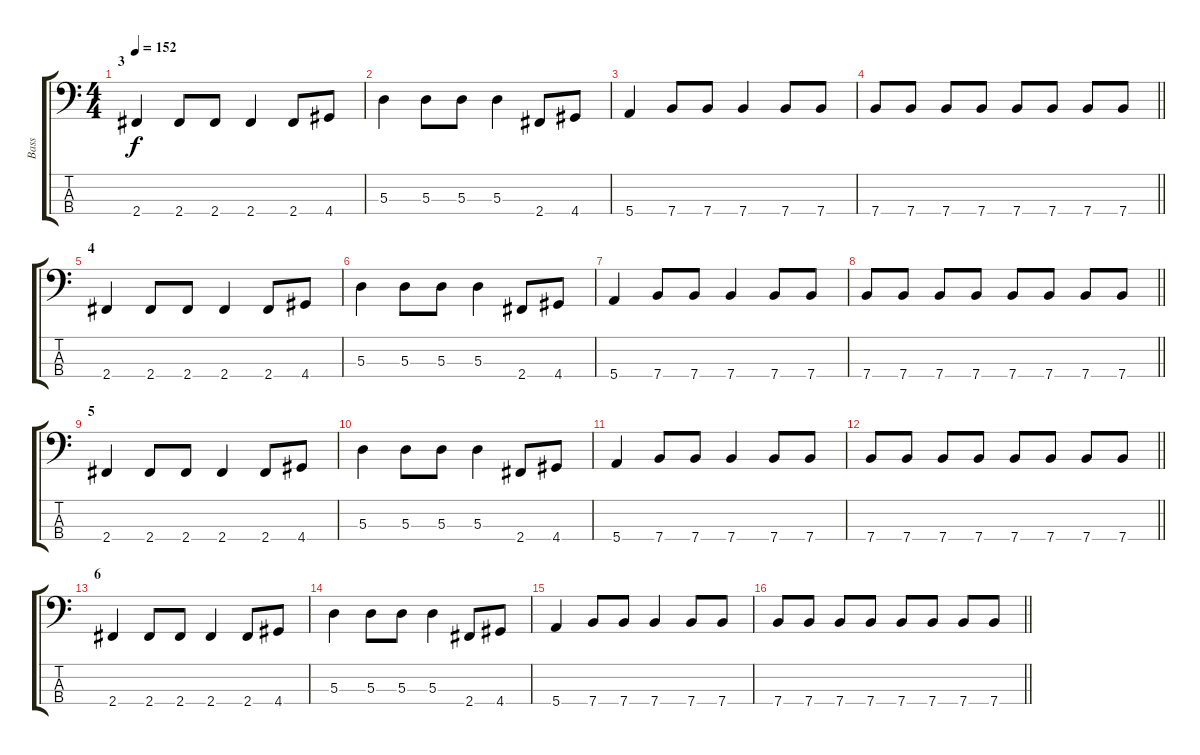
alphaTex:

\track ("Bass" "Bass") {instrument electricbasspick}
\staff {score tabs}
\tuning (G2 D2 A1 E1) {hide}
\ts (4 4)
\section ("" "3")
\tempo 152
\clef f4
\ks c
2.4.4{dy f} 2.4.8 2.4.8 2.4.4 2.4.8 4.4.8 |
5.3.4 5.3.8 5.3.8 5.3.4 2.4.8 4.4.8 |
5.4.4 7.4.8 7.4.8 7.4.4 7.4.8 7.4.8 |
\barLineRight lightlight
7.4.8 7.4.8 7.4.8 7.4.8 7.4.8 7.4.8 7.4.8 7.4.8 |
\section ("" "4")
2.4.4 2.4.8 2.4.8 2.4.4 2.4.8 4.4.8 |
5.3.4 5.3.8 5.3.8 5.3.4 2.4.8 4.4.8 |
5.4.4 7.4.8 7.4.8 7.4.4 7.4.8 7.4.8 |
\barLineRight lightlight
7.4.8 7.4.8 7.4.8 7.4.8 7.4.8 7.4.8 7.4.8 7.4.8 |
\section ("" "5")
2.4.4 2.4.8 2.4.8 2.4.4 2.4.8 4.4.8 |
5.3.4 5.3.8 5.3.8 5.3.4 2.4.8 4.4.8 |
5.4.4 7.4.8 7.4.8 7.4.4 7.4.8 7.4.8 |
\barLineRight lightlight
7.4.8 7.4.8 7.4.8 7.4.8 7.4.8 7.4.8 7.4.8 7.4.8 |
\section ("" "6")
2.4.4 2.4.8 2.4.8 2.4.4 2.4.8 4.4.8 |
5.3.4 5.3.8 5.3.8 5.3.4 2.4.8 4.4.8 |
5.4.4 7.4.8 7.4.8 7.4.4 7.4.8 7.4.8 |
\barLineRight lightlight
7.4.8 7.4.8 7.4.8 7.4.8 7.4.8 7.4.8 7.4.8 7.4.8
